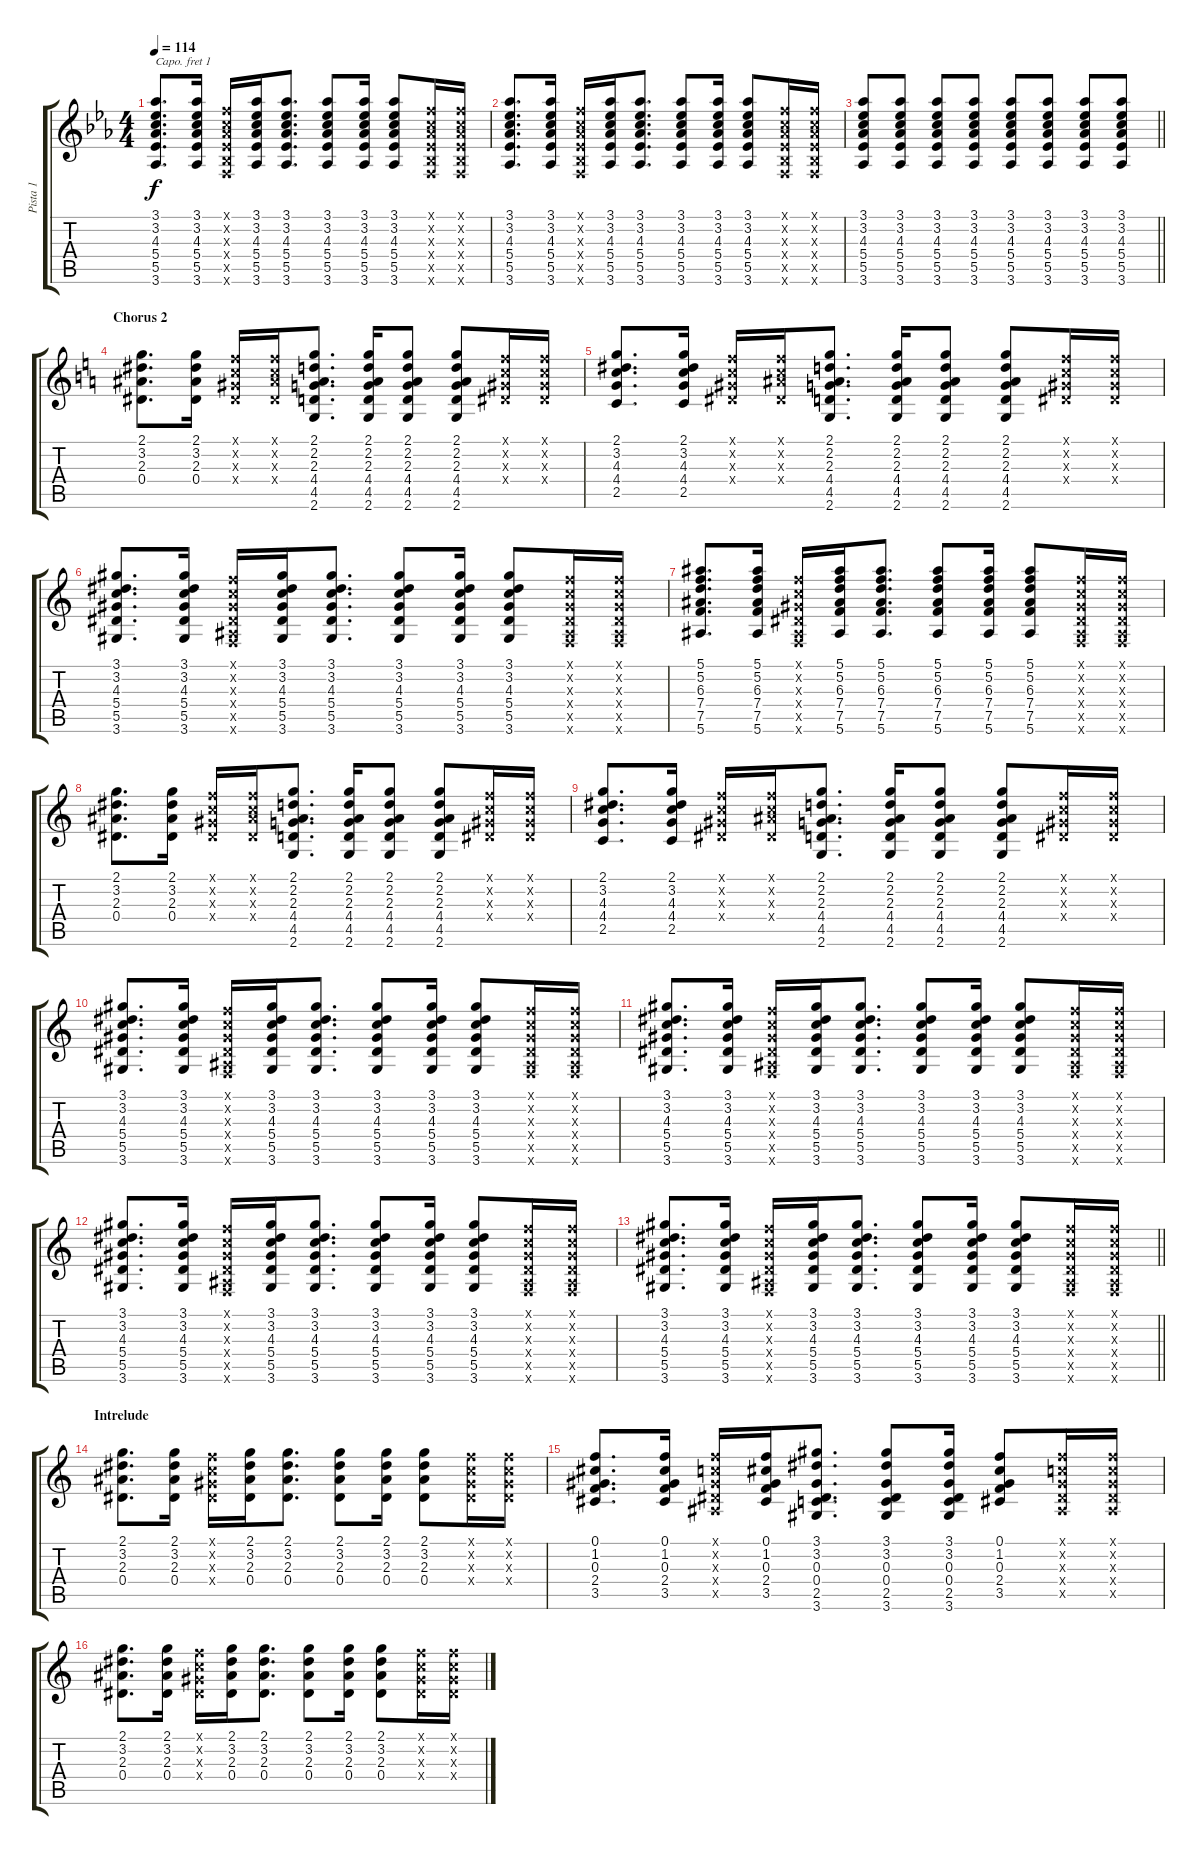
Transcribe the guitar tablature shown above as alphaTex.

\track ("Pista 1" "Pista 1") {instrument acousticguitarnylon}
\staff {score tabs}
\capo 1
\tuning (E4 B3 G3 D3 A2 E2) {hide}
\ts (4 4)
\tempo 114
\clef g2
\ks eb
(3.1 3.2 4.3 5.4 5.5 3.6).8{d dy f} (3.1 3.2 4.3 5.4 5.5 3.6).16 (0.1{x} 0.2{x} 0.3{x} 0.4{x} 0.5{x} 0.6{x}).16 (3.1 3.2 4.3 5.4 5.5 3.6).16 (3.1 3.2 4.3 5.4 5.5 3.6).8{d} (3.1 3.2 4.3 5.4 5.5 3.6).8 (3.1 3.2 4.3 5.4 5.5 3.6).16 (3.1 3.2 4.3 5.4 5.5 3.6).8 (0.1{x} 0.2{x} 0.3{x} 0.4{x} 0.5{x} 0.6{x}).16 (0.1{x} 0.2{x} 0.3{x} 0.4{x} 0.5{x} 0.6{x}).16 |
(3.1 3.2 4.3 5.4 5.5 3.6).8{d} (3.1 3.2 4.3 5.4 5.5 3.6).16 (0.1{x} 0.2{x} 0.3{x} 0.4{x} 0.5{x} 0.6{x}).16 (3.1 3.2 4.3 5.4 5.5 3.6).16 (3.1 3.2 4.3 5.4 5.5 3.6).8{d} (3.1 3.2 4.3 5.4 5.5 3.6).8 (3.1 3.2 4.3 5.4 5.5 3.6).16 (3.1 3.2 4.3 5.4 5.5 3.6).8 (0.1{x} 0.2{x} 0.3{x} 0.4{x} 0.5{x} 0.6{x}).16 (0.1{x} 0.2{x} 0.3{x} 0.4{x} 0.5{x} 0.6{x}).16 |
\barLineRight lightlight
(3.1 3.2 4.3 5.4 5.5 3.6).8 (3.1 3.2 4.3 5.4 5.5 3.6).8 (3.1 3.2 4.3 5.4 5.5 3.6).8 (3.1 3.2 4.3 5.4 5.5 3.6).8 (3.1 3.2 4.3 5.4 5.5 3.6).8 (3.1 3.2 4.3 5.4 5.5 3.6).8 (3.1 3.2 4.3 5.4 5.5 3.6).8 (3.1 3.2 4.3 5.4 5.5 3.6).8 |
\section ("" "Chorus 2")
\ks c
(2.1 3.2 2.3 0.4).8{d balance 8} (2.1 3.2 2.3 0.4).16 (0.1{x} 0.2{x} 0.3{x} 0.4{x}).16 (0.1{x} 0.2{x} 2.3{x} 0.4{x}).16 (2.1 2.2 2.3 4.4 4.5 2.6).8{d} (2.1 2.2 2.3 4.4 4.5 2.6).16 (2.1 2.2 2.3 4.4 4.5 2.6).8 (2.1 2.2 2.3 4.4 4.5 2.6).8 (0.1{x} 0.2{x} 0.3{x} 0.4{x}).16 (0.1{x} 0.2{x} 0.3{x} 0.4{x}).16 |
(2.1 3.2 4.3 4.4 2.5).8{d} (2.1 3.2 4.3 4.4 2.5).16 (0.1{x} 0.2{x} 0.3{x} 0.4{x}).16 (0.1{x} 0.2{x} 2.3{x} 0.4{x}).16 (2.1 2.2 2.3 4.4 4.5 2.6).8{d} (2.1 2.2 2.3 4.4 4.5 2.6).16 (2.1 2.2 2.3 4.4 4.5 2.6).8 (2.1 2.2 2.3 4.4 4.5 2.6).8 (0.1{x} 0.2{x} 0.3{x} 0.4{x}).16 (0.1{x} 0.2{x} 0.3{x} 0.4{x}).16 |
(3.1 3.2 4.3 5.4 5.5 3.6).8{d} (3.1 3.2 4.3 5.4 5.5 3.6).16 (0.1{x} 0.2{x} 0.3{x} 0.4{x} 0.5{x} 0.6{x}).16 (3.1 3.2 4.3 5.4 5.5 3.6).16 (3.1 3.2 4.3 5.4 5.5 3.6).8{d} (3.1 3.2 4.3 5.4 5.5 3.6).8 (3.1 3.2 4.3 5.4 5.5 3.6).16 (3.1 3.2 4.3 5.4 5.5 3.6).8 (0.1{x} 0.2{x} 0.3{x} 0.4{x} 0.5{x} 0.6{x}).16 (0.1{x} 0.2{x} 0.3{x} 0.4{x} 0.5{x} 0.6{x}).16 |
(5.1 5.2 6.3 7.4 7.5 5.6).8{d} (5.1 5.2 6.3 7.4 7.5 5.6).16 (0.1{x} 0.2{x} 0.3{x} 0.4{x} 0.5{x} 0.6{x}).16 (5.1 5.2 6.3 7.4 7.5 5.6).16 (5.1 5.2 6.3 7.4 7.5 5.6).8{d} (5.1 5.2 6.3 7.4 7.5 5.6).8 (5.1 5.2 6.3 7.4 7.5 5.6).16 (5.1 5.2 6.3 7.4 7.5 5.6).8 (0.1{x} 0.2{x} 0.3{x} 0.4{x} 0.5{x} 0.6{x}).16 (0.1{x} 0.2{x} 0.3{x} 0.4{x} 0.5{x} 0.6{x}).16 |
(2.1 3.2 2.3 0.4).8{d} (2.1 3.2 2.3 0.4).16 (0.1{x} 0.2{x} 0.3{x} 0.4{x}).16 (0.1{x} 0.2{x} 2.3{x} 0.4{x}).16 (2.1 2.2 2.3 4.4 4.5 2.6).8{d} (2.1 2.2 2.3 4.4 4.5 2.6).16 (2.1 2.2 2.3 4.4 4.5 2.6).8 (2.1 2.2 2.3 4.4 4.5 2.6).8 (0.1{x} 0.2{x} 0.3{x} 0.4{x}).16 (0.1{x} 0.2{x} 0.3{x} 0.4{x}).16 |
(2.1 3.2 4.3 4.4 2.5).8{d} (2.1 3.2 4.3 4.4 2.5).16 (0.1{x} 0.2{x} 0.3{x} 0.4{x}).16 (0.1{x} 0.2{x} 2.3{x} 0.4{x}).16 (2.1 2.2 2.3 4.4 4.5 2.6).8{d} (2.1 2.2 2.3 4.4 4.5 2.6).16 (2.1 2.2 2.3 4.4 4.5 2.6).8 (2.1 2.2 2.3 4.4 4.5 2.6).8 (0.1{x} 0.2{x} 0.3{x} 0.4{x}).16 (0.1{x} 0.2{x} 0.3{x} 0.4{x}).16 |
(3.1 3.2 4.3 5.4 5.5 3.6).8{d} (3.1 3.2 4.3 5.4 5.5 3.6).16 (0.1{x} 0.2{x} 0.3{x} 0.4{x} 0.5{x} 0.6{x}).16 (3.1 3.2 4.3 5.4 5.5 3.6).16 (3.1 3.2 4.3 5.4 5.5 3.6).8{d} (3.1 3.2 4.3 5.4 5.5 3.6).8 (3.1 3.2 4.3 5.4 5.5 3.6).16 (3.1 3.2 4.3 5.4 5.5 3.6).8 (0.1{x} 0.2{x} 0.3{x} 0.4{x} 0.5{x} 0.6{x}).16 (0.1{x} 0.2{x} 0.3{x} 0.4{x} 0.5{x} 0.6{x}).16 |
(3.1 3.2 4.3 5.4 5.5 3.6).8{d} (3.1 3.2 4.3 5.4 5.5 3.6).16 (0.1{x} 0.2{x} 0.3{x} 0.4{x} 0.5{x} 0.6{x}).16 (3.1 3.2 4.3 5.4 5.5 3.6).16 (3.1 3.2 4.3 5.4 5.5 3.6).8{d} (3.1 3.2 4.3 5.4 5.5 3.6).8 (3.1 3.2 4.3 5.4 5.5 3.6).16 (3.1 3.2 4.3 5.4 5.5 3.6).8 (0.1{x} 0.2{x} 0.3{x} 0.4{x} 0.5{x} 0.6{x}).16 (0.1{x} 0.2{x} 0.3{x} 0.4{x} 0.5{x} 0.6{x}).16 |
(3.1 3.2 4.3 5.4 5.5 3.6).8{d} (3.1 3.2 4.3 5.4 5.5 3.6).16 (0.1{x} 0.2{x} 0.3{x} 0.4{x} 0.5{x} 0.6{x}).16 (3.1 3.2 4.3 5.4 5.5 3.6).16 (3.1 3.2 4.3 5.4 5.5 3.6).8{d} (3.1 3.2 4.3 5.4 5.5 3.6).8 (3.1 3.2 4.3 5.4 5.5 3.6).16 (3.1 3.2 4.3 5.4 5.5 3.6).8 (0.1{x} 0.2{x} 0.3{x} 0.4{x} 0.5{x} 0.6{x}).16 (0.1{x} 0.2{x} 0.3{x} 0.4{x} 0.5{x} 0.6{x}).16 |
\barLineRight lightlight
(3.1 3.2 4.3 5.4 5.5 3.6).8{d} (3.1 3.2 4.3 5.4 5.5 3.6).16 (0.1{x} 0.2{x} 0.3{x} 0.4{x} 0.5{x} 0.6{x}).16 (3.1 3.2 4.3 5.4 5.5 3.6).16 (3.1 3.2 4.3 5.4 5.5 3.6).8{d} (3.1 3.2 4.3 5.4 5.5 3.6).8 (3.1 3.2 4.3 5.4 5.5 3.6).16 (3.1 3.2 4.3 5.4 5.5 3.6).8 (0.1{x} 0.2{x} 0.3{x} 0.4{x} 0.5{x} 0.6{x}).16 (0.1{x} 0.2{x} 0.3{x} 0.4{x} 0.5{x} 0.6{x}).16 |
\section ("" "Intrelude")
(2.1 3.2 2.3 0.4).8{d} (2.1 3.2 2.3 0.4).16 (0.1{x} 0.2{x} 0.3{x} 0.4{x}).16 (2.1 3.2 2.3 0.4).16 (2.1 3.2 2.3 0.4).8{d} (2.1 3.2 2.3 0.4).8 (2.1 3.2 2.3 0.4).16 (2.1 3.2 2.3 0.4).8 (0.1{x} 0.2{x} 0.3{x} 0.4{x}).16 (0.1{x} 0.2{x} 0.3{x} 0.4{x}).16 |
(0.1 1.2 0.3 2.4 3.5).8{d} (0.1 1.2 0.3 2.4 3.5).16 (0.1{x} 0.2{x} 0.3{x} 0.4{x} 0.5{x}).16 (0.1 1.2 0.3 2.4 3.5).16 (3.1 3.2 0.3 0.4 2.5 3.6).8{d} (3.1 3.2 0.3 0.4 2.5 3.6).8 (3.1 3.2 0.3 0.4 2.5 3.6).16 (0.1 1.2 0.3 2.4 3.5).8 (0.1{x} 0.2{x} 0.3{x} 0.4{x} 0.5{x}).16 (0.1{x} 0.2{x} 0.3{x} 0.4{x} 0.5{x}).16 |
(2.1 3.2 2.3 0.4).8{d} (2.1 3.2 2.3 0.4).16 (0.1{x} 0.2{x} 0.3{x} 0.4{x}).16 (2.1 3.2 2.3 0.4).16 (2.1 3.2 2.3 0.4).8{d} (2.1 3.2 2.3 0.4).8 (2.1 3.2 2.3 0.4).16 (2.1 3.2 2.3 0.4).8 (0.1{x} 0.2{x} 0.3{x} 0.4{x}).16 (0.1{x} 0.2{x} 0.3{x} 0.4{x}).16
